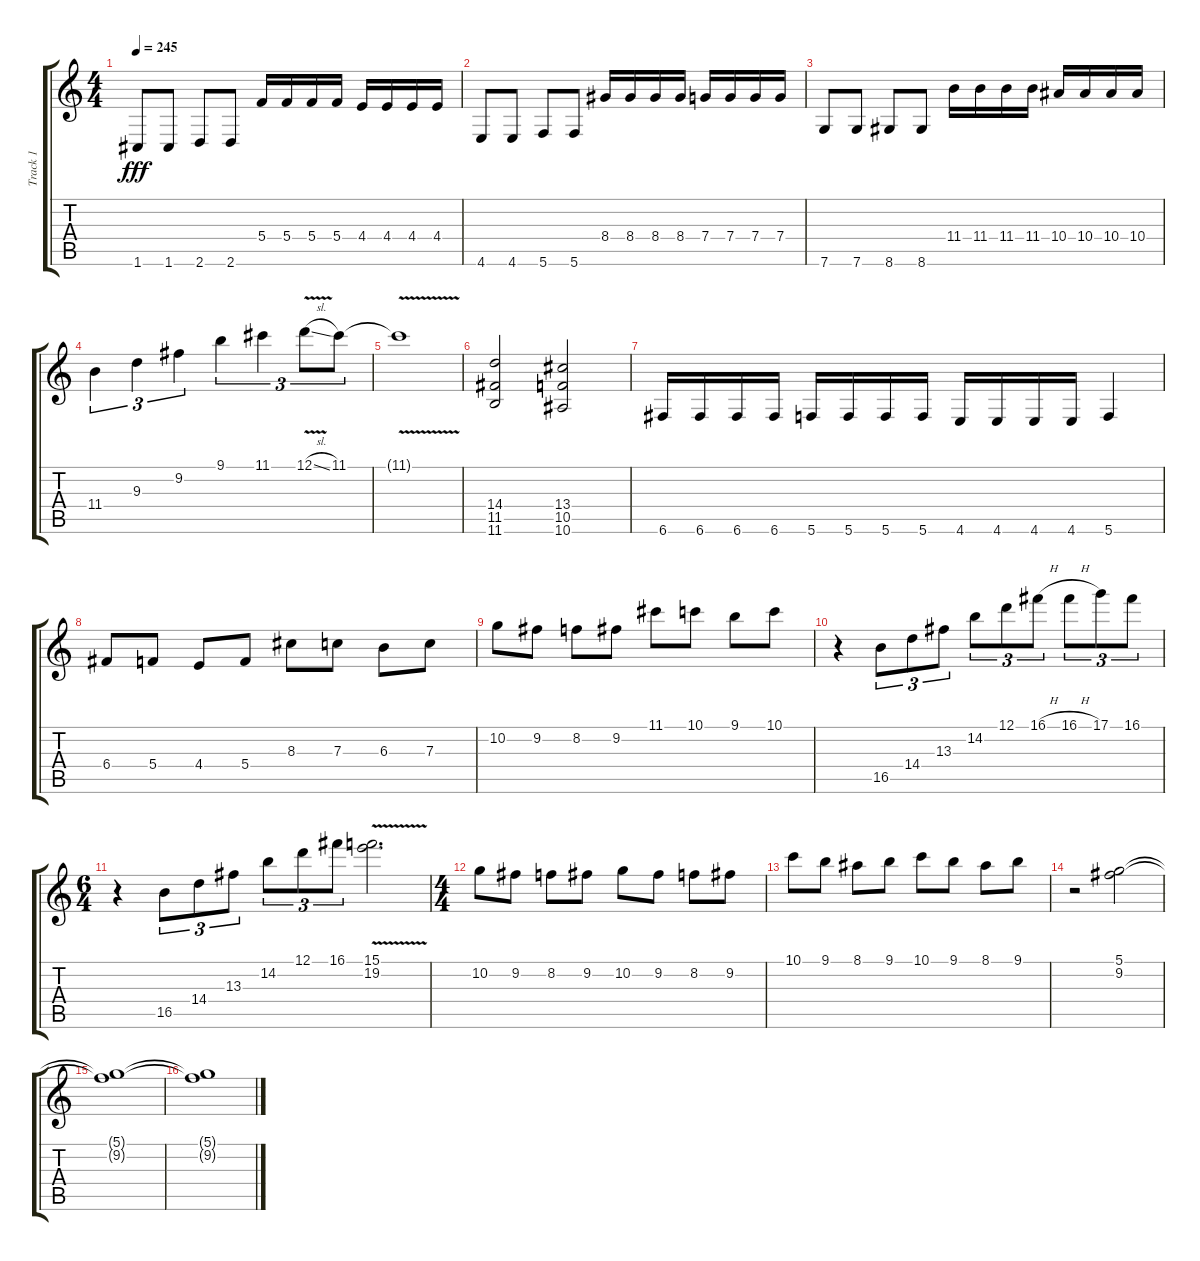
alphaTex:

\track ("Track 1" "Track 1") {instrument distortionguitar}
\staff {score tabs}
\tuning (D4 A3 F3 C3 G2 C2) {hide}
\ts (4 4)
\tempo 245
\clef g2
\ks c
1.6.8{dy fff} 1.6.8 2.6.8 2.6.8 5.4.16 5.4.16 5.4.16 5.4.16 4.4.16 4.4.16 4.4.16 4.4.16 |
4.6.8 4.6.8 5.6.8 5.6.8 8.4.16 8.4.16 8.4.16 8.4.16 7.4.16 7.4.16 7.4.16 7.4.16 |
7.6.8 7.6.8 8.6.8 8.6.8 11.4.16 11.4.16 11.4.16 11.4.16 10.4.16 10.4.16 10.4.16 10.4.16 |
11.4.4{tu (3 2)} 9.3.4{tu (3 2)} 9.2.4{tu (3 2)} 9.1.4{tu (3 2)} 11.1.4{tu (3 2)} 12.1{v sl}.8{tu (3 2)} 11.1.8{tu (3 2)} |
11.1{v t}.1 |
(14.4 11.5 11.6).2 (13.4 10.5 10.6).2 |
6.6.16 6.6.16 6.6.16 6.6.16 5.6.16 5.6.16 5.6.16 5.6.16 4.6.16 4.6.16 4.6.16 4.6.16 5.6.4 |
6.4.8 5.4.8 4.4.8 5.4.8 8.3.8 7.3.8 6.3.8 7.3.8 |
10.2.8 9.2.8 8.2.8 9.2.8 11.1.8 10.1.8 9.1.8 10.1.8 |
r.4 16.5.8{tu (3 2)} 14.4.8{tu (3 2)} 13.3.8{tu (3 2)} 14.2.8{tu (3 2)} 12.1.8{tu (3 2)} 16.1{h}.8{tu (3 2)} 16.1{h}.8{tu (3 2)} 17.1.8{tu (3 2)} 16.1.8{tu (3 2)} |
\ts (6 4)
r.4 16.5.8{tu (3 2)} 14.4.8{tu (3 2)} 13.3.8{tu (3 2)} 14.2.8{tu (3 2)} 12.1.8{tu (3 2)} 16.1.8{tu (3 2)} (15.1{v} 19.2{v}).2{d} |
\ts (4 4)
10.2.8 9.2.8 8.2.8 9.2.8 10.2.8 9.2.8 8.2.8 9.2.8 |
10.1.8 9.1.8 8.1.8 9.1.8 10.1.8 9.1.8 8.1.8 9.1.8 |
r.2 (5.1 9.2).2 |
(5.1{t} 9.2{t}).1 |
(5.1{t} 9.2{t}).1
